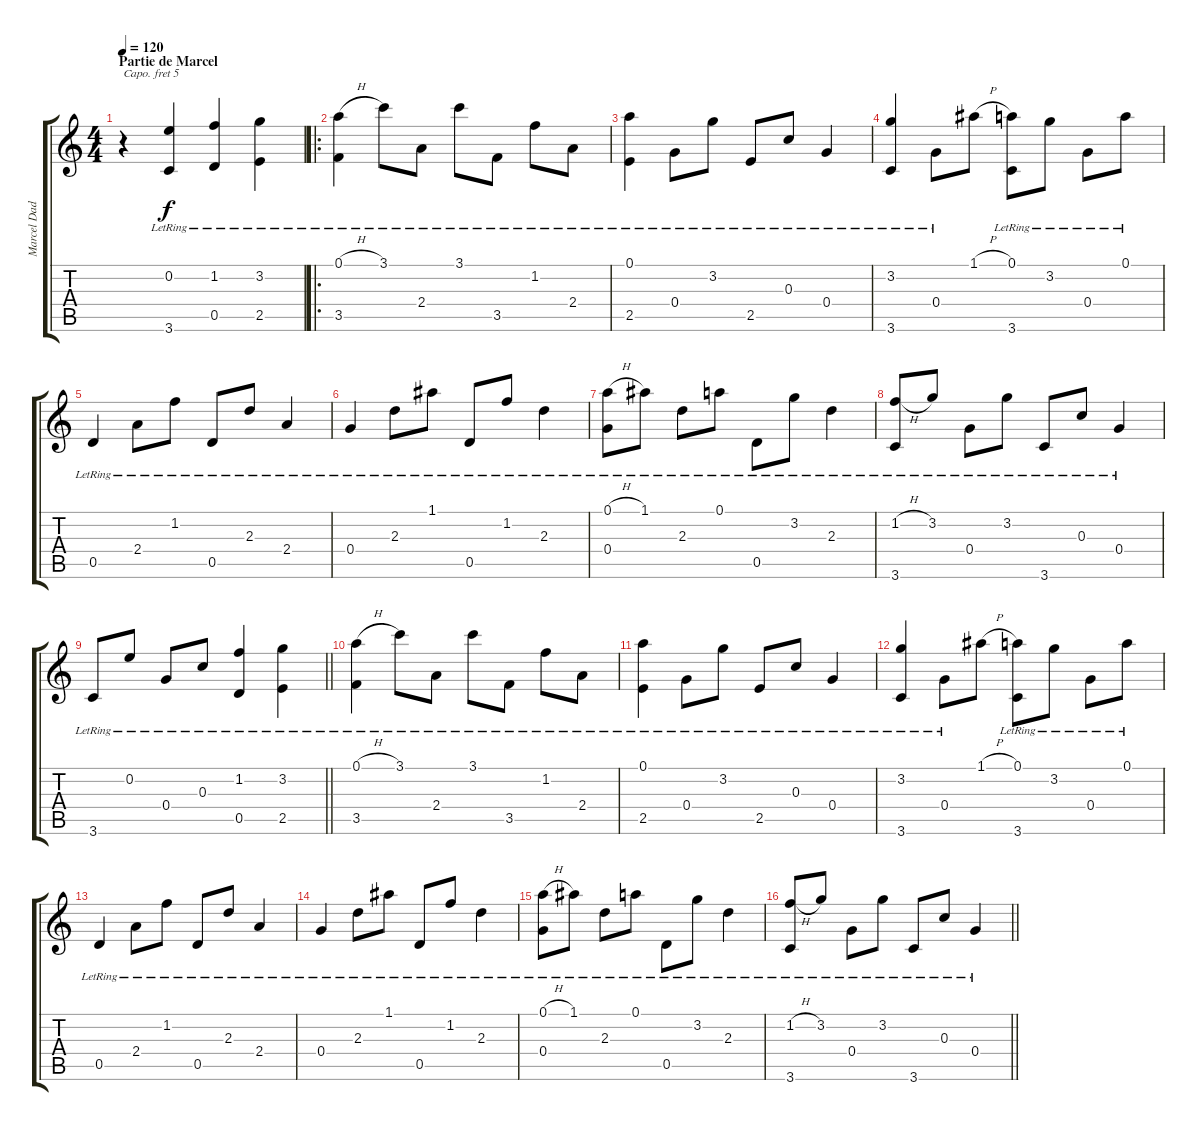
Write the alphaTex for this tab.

\track ("Marcel Dadi" "Marcel Dad") {instrument acousticguitarnylon}
\staff {score tabs}
\capo 5
\tuning (E4 B3 G3 D3 A2 E2) {hide}
\ts (4 4)
\section ("" "Partie de Marcel")
\tempo 120
\clef g2
\ks c
r.4{dy f instrument acousticguitarnylon} (0.2{lr} 3.6{lr}).4 (1.2{lr} 0.5{lr}).4 (3.2{lr} 2.5{lr}).4 |
\ro
(0.1{h} 3.5{lr}).4 3.1{lr}.8 2.4{lr}.8 3.1{lr}.8 3.5{lr}.8 1.2{lr}.8 2.4{lr}.8 |
(0.1{lr} 2.5{lr}).4 0.4{lr}.8 3.2{lr}.8 2.5{lr}.8 0.3{lr}.8 0.4{lr}.4 |
(3.2{lr} 3.6{lr}).4 0.4{lr}.8 1.1{h}.8 (0.1{lr} 3.6).8 3.2{lr}.8 0.4{lr}.8 0.1{lr}.8 |
0.5{lr}.4 2.4{lr}.8 1.2{lr}.8 0.5{lr}.8 2.3{lr}.8 2.4{lr}.4 |
0.4{lr}.4 2.3{lr}.8 1.1{lr}.8 0.5{lr}.8 1.2{lr}.8 2.3{lr}.4 |
(0.1{h} 0.4{lr}).8 1.1{lr}.8 2.3{lr}.8 0.1{lr}.8 0.5{lr}.8 3.2{lr}.8 2.3{lr}.4 |
(1.2{h} 3.6{lr}).8 3.2{lr}.8 0.4{lr}.8 3.2{lr}.8 3.6{lr}.8 0.3{lr}.8 0.4{lr}.4 |
\barLineRight lightlight
3.6{lr}.8 0.2{lr}.8 0.4{lr}.8 0.3{lr}.8 (1.2{lr} 0.5{lr}).4 (3.2{lr} 2.5{lr}).4 |
(0.1{h} 3.5{lr}).4 3.1{lr}.8 2.4{lr}.8 3.1{lr}.8 3.5{lr}.8 1.2{lr}.8 2.4{lr}.8 |
(0.1{lr} 2.5{lr}).4 0.4{lr}.8 3.2{lr}.8 2.5{lr}.8 0.3{lr}.8 0.4{lr}.4 |
(3.2{lr} 3.6{lr}).4 0.4{lr}.8 1.1{h}.8 (0.1{lr} 3.6).8 3.2{lr}.8 0.4{lr}.8 0.1{lr}.8 |
0.5{lr}.4 2.4{lr}.8 1.2{lr}.8 0.5{lr}.8 2.3{lr}.8 2.4{lr}.4 |
0.4{lr}.4 2.3{lr}.8 1.1{lr}.8 0.5{lr}.8 1.2{lr}.8 2.3{lr}.4 |
(0.1{h} 0.4{lr}).8 1.1{lr}.8 2.3{lr}.8 0.1{lr}.8 0.5{lr}.8 3.2{lr}.8 2.3{lr}.4 |
\barLineRight lightlight
(1.2{h} 3.6{lr}).8 3.2{lr}.8 0.4{lr}.8 3.2{lr}.8 3.6{lr}.8 0.3{lr}.8 0.4{lr}.4
